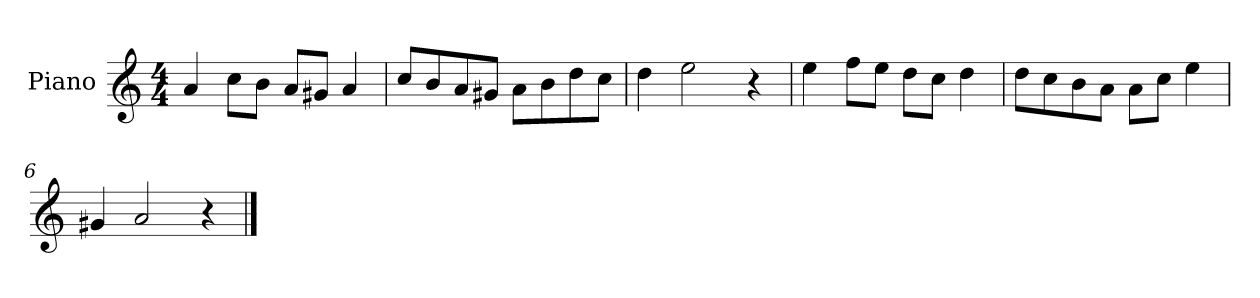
**kern
*part1
*staff1
*I"Piano
*I'P-no
*clefG2
*k[]
*M4/4
*MM90
=1
4a/
8cc\L
8b\J
8a/L
8g#X/J
4a/
=2
8cc/L
8b/
8a/
8g#X/J
8a\L
8b\
8dd\
8cc\J
=3
4dd\
2ee\
4r
=4
4ee\
8ff\L
8ee\J
8dd\L
8cc\J
4dd\
=5
8dd\L
8cc\
8b\
8a\J
8a\L
8cc\J
4ee\
=6
4g#X/
2a/
4r
==
*-
